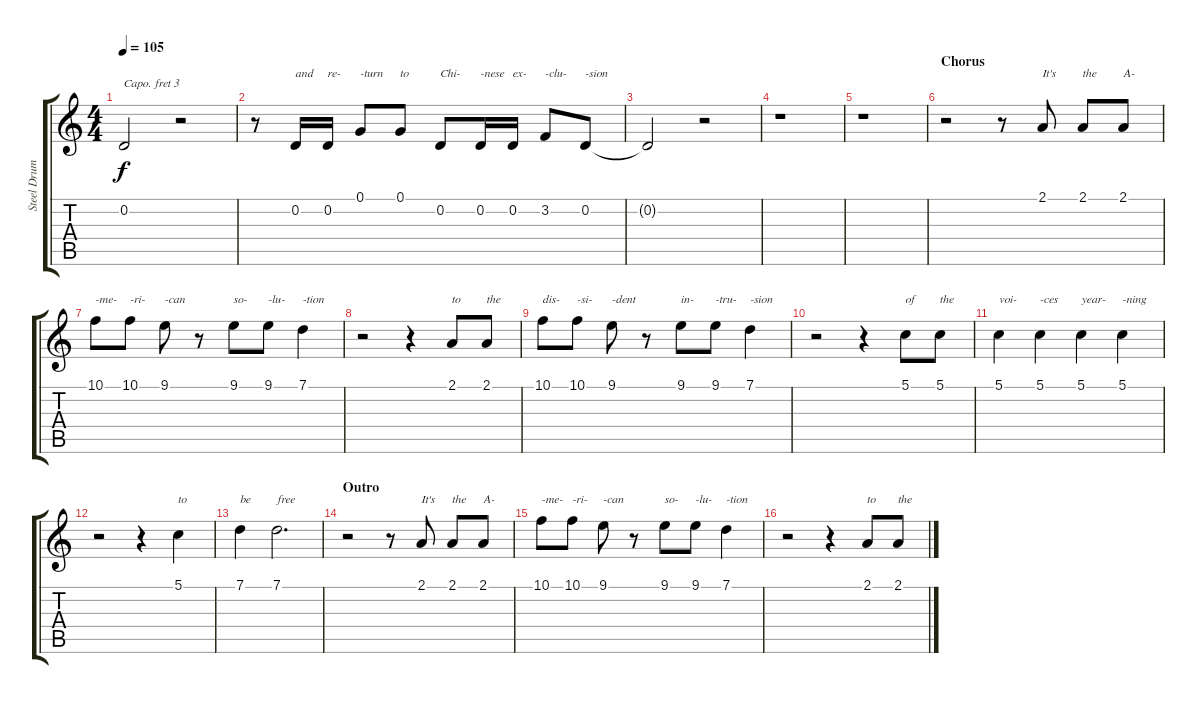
\track ("Steel Drums" "Steel Drum") {instrument steeldrums}
\staff {score tabs}
\capo 3
\tuning (E4 B3 G3 D3 A2 E2) {hide}
\ts (4 4)
\tempo 105
\clef g2
\ks c
0.2{t}.2{dy f} r.2 |
r.8 0.2.16{txt "and"} 0.2.16{txt "re-"} 0.1.8{txt "-turn"} 0.1.8{txt "to"} 0.2.8{txt "Chi-"} 0.2.16{txt "-nese"} 0.2.16{txt "ex-"} 3.2.8{txt "-clu-"} 0.2.8{txt "-sion"} |
0.2{t}.2 r.2 |
r.1 |
r.1 |
\section ("" "Chorus")
r.2 r.8 2.1.8{txt "It's"} 2.1.8{txt "the"} 2.1.8{txt "A-"} |
10.1.8{txt "-me-"} 10.1.8{txt "-ri-"} 9.1.8{txt "-can"} r.8 9.1.8{txt "so-"} 9.1.8{txt "-lu-"} 7.1.4{txt "-tion"} |
r.2 r.4 2.1.8{txt "to"} 2.1.8{txt "the"} |
10.1.8{txt "dis-"} 10.1.8{txt "-si-"} 9.1.8{txt "-dent"} r.8 9.1.8{txt "in-"} 9.1.8{txt "-tru-"} 7.1.4{txt "-sion"} |
r.2 r.4 5.1.8{txt "of"} 5.1.8{txt "the"} |
5.1.4{txt "voi-"} 5.1.4{txt "-ces"} 5.1.4{txt "year-"} 5.1.4{txt "-ning"} |
r.2 r.4 5.1.4{txt "to"} |
7.1.4{txt "be"} 7.1.2{d txt "free"} |
\section ("" "Outro")
r.2 r.8 2.1.8{txt "It's"} 2.1.8{txt "the"} 2.1.8{txt "A-"} |
10.1.8{txt "-me-"} 10.1.8{txt "-ri-"} 9.1.8{txt "-can"} r.8 9.1.8{txt "so-"} 9.1.8{txt "-lu-"} 7.1.4{txt "-tion"} |
r.2 r.4 2.1.8{txt "to"} 2.1.8{txt "the"}
